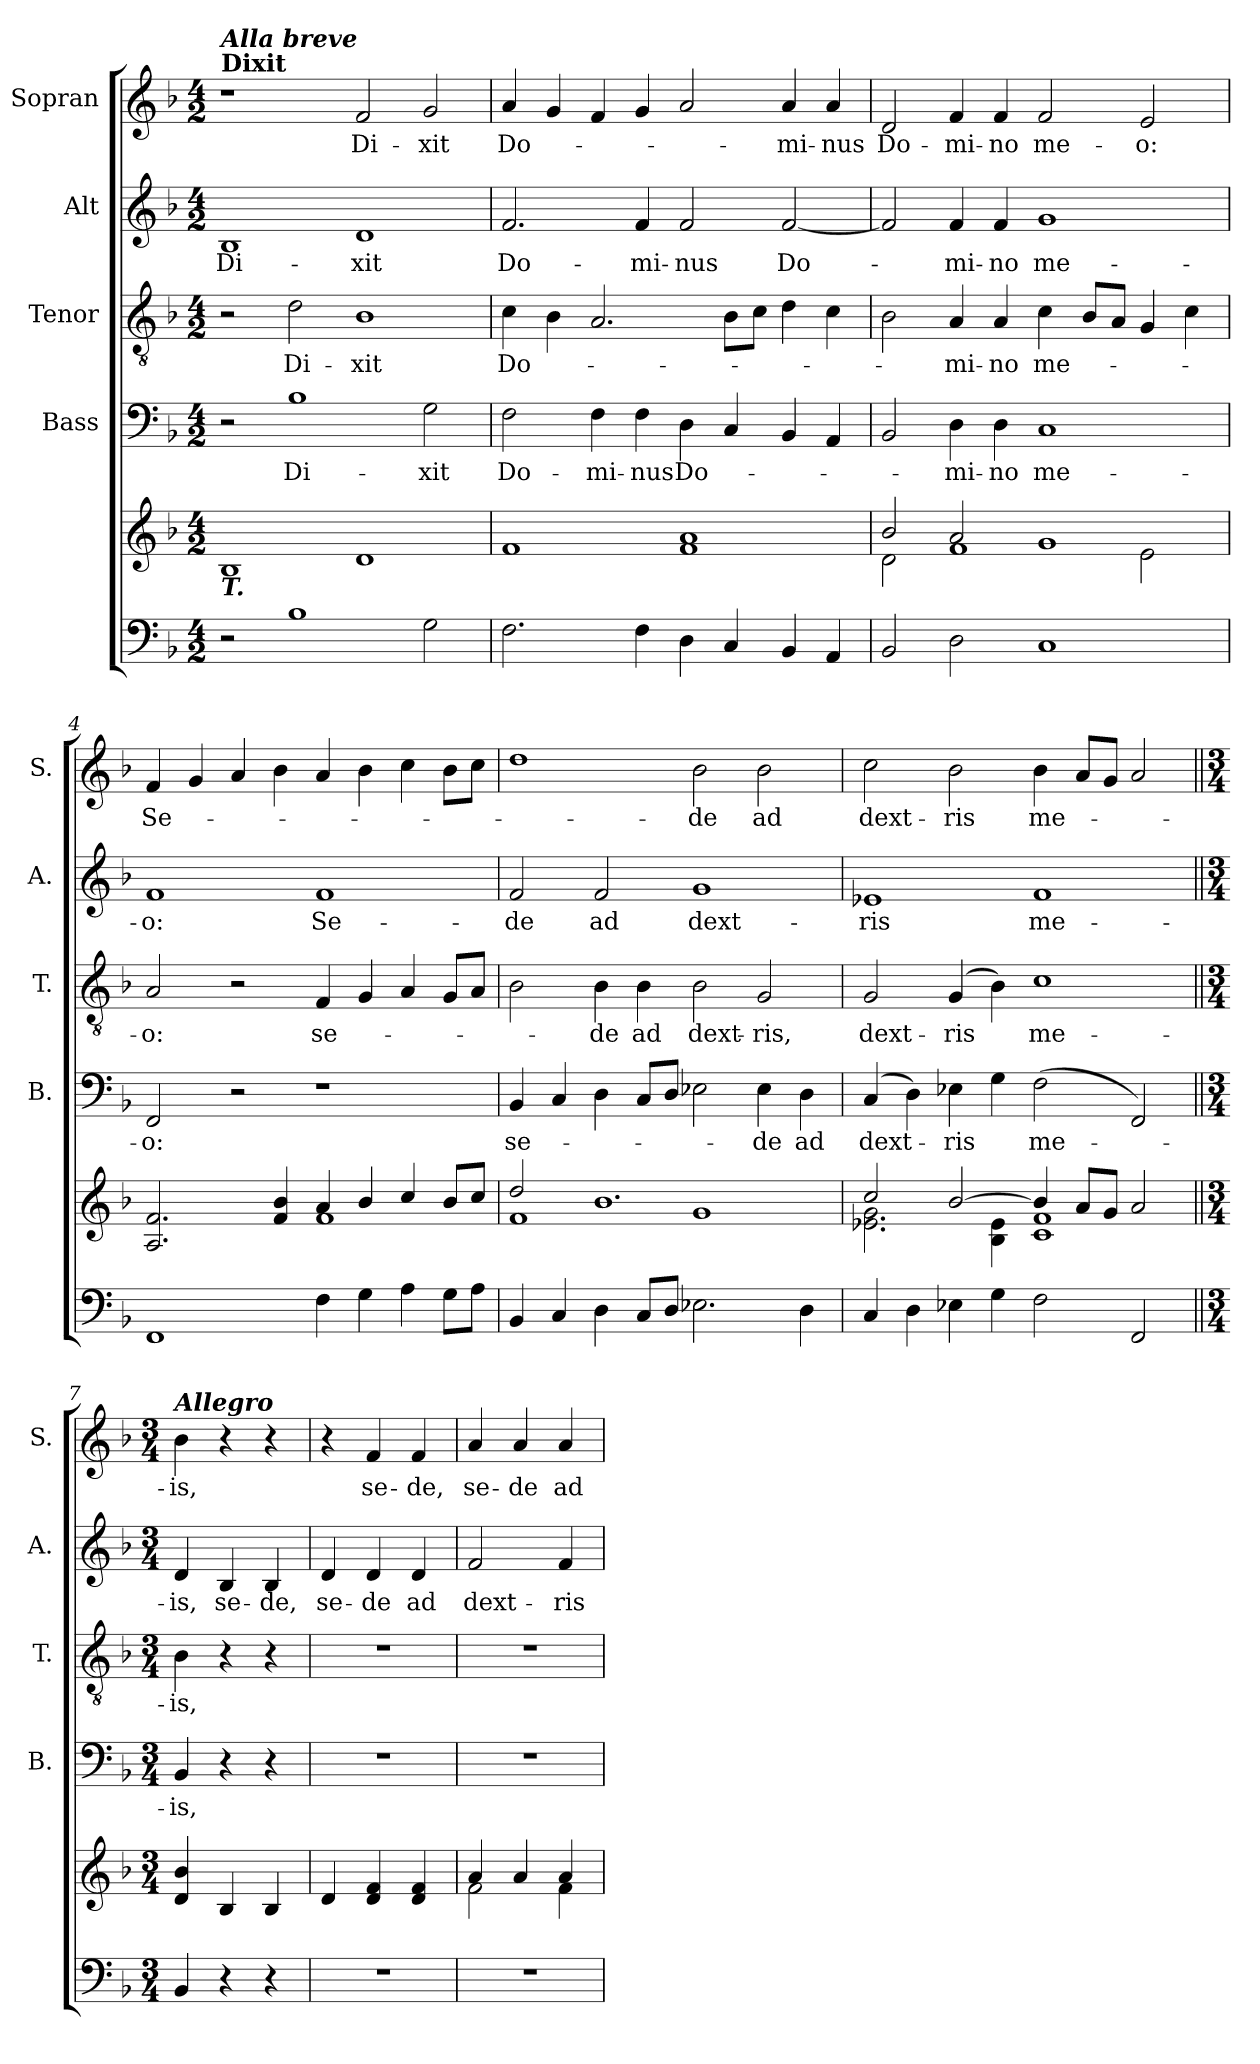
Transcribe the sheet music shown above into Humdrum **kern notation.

**kern	**kern	**kern	**text	**kern	**text	**kern	**text	**kern	**text
*part5	*part5	*part4	*part4	*part3	*part3	*part2	*part2	*part1	*part1
*staff6	*staff5	*staff4	*staff4	*staff3	*staff3	*staff2	*staff2	*staff1	*staff1
*	*	*I"Bass	*	*I"Tenor	*	*I"Alt	*	*I"Sopran	*
*	*	*I'B.	*	*I'T.	*	*I'A.	*	*I'S.	*
*clefF4	*clefG2	*clefF4	*	*clefGv2	*	*clefG2	*	*clefG2	*
*k[b-]	*k[b-]	*k[b-]	*	*k[b-]	*	*k[b-]	*	*k[b-]	*
*F:	*F:	*F:	*	*F:	*	*F:	*	*F:	*
*M4/2	*M4/2	*M4/2	*	*M4/2	*	*M4/2	*	*M4/2	*
=1	=1	=1	=1	=1	=1	=1	=1	=1	=1
!	!	!	!	!	!	!	!	!LO:TX:a:B:t=Dixit	!
!	!	!	!	!	!	!	!	!LO:TX:a:Bi:t=Alla breve	!
!	!LO:TX:b:Bi:t=T.	!	!	!	!	!	!	!	!
!	!	!	!	!	!	!	!LO:LY:b	!	!
2r	1B-	2r	.	2r	.	1B-	Di-	1r	.
!	!	!	!LO:LY:b	!	!LO:LY:b	!	!	!	!
1B-	.	1B-	Di-	2d\	Di-	.	.	.	.
!	!	!	!	!	!LO:LY:b	!	!LO:LY:b	!	!LO:LY:b
.	1d	.	.	1B-	-xit	1d	-xit	2f/	Di-
!	!	!	!LO:LY:b	!	!	!	!	!	!LO:LY:b
2G\	.	2G\	-xit	.	.	.	.	2g/	-xit
=2	=2	=2	=2	=2	=2	=2	=2	=2	=2
!	!	!	!LO:LY:b	!	!LO:LY:b	!	!LO:LY:b	!	!LO:LY:b
2.F\	1f	2F\	Do-	4c\	Do-	2.f/	Do-	4a/	Do-
.	.	.	.	4B-\	.	.	.	4g/	.
!	!	!	!LO:LY:b	!	!	!	!	!	!
.	.	4F\	-mi-	2.A/	.	.	.	4f/	.
!	!	!	!LO:LY:b	!	!	!	!LO:LY:b	!	!
4F\	.	4F\	-nus	.	.	4f/	-mi-	4g/	.
!	!	!	!LO:LY:b	!	!	!	!LO:LY:b	!	!
4D\	1f 1a	4D\	Do-	.	.	2f/	-nus	2a/	.
4C/	.	4C/	.	8B-\L	.	.	.	.	.
.	.	.	.	8c\J	.	.	.	.	.
!	!	!	!	!	!	!	!LO:LY:b	!	!LO:LY:b
4BB-/	.	4BB-/	.	4d\	.	[2f/	Do-	4a/	-mi-
!	!	!	!	!	!	!	!	!	!LO:LY:b
4AA/	.	4AA/	.	4c\	.	.	.	4a/	-nus
=3	=3	=3	=3	=3	=3	=3	=3	=3	=3
*	*^	*	*	*	*	*	*	*	*
!	!	!	!	!	!	!	!	!	!	!LO:LY:b
2BB-/	2b-/	2d\	2BB-/	.	2B-\	.	2f/]	.	2d/	Do-
!	!	!	!	!LO:LY:b	!	!LO:LY:b	!	!LO:LY:b	!	!LO:LY:b
2D\	2a/	1f	4D\	-mi-	4A/	-mi-	4f/	-mi-	4f/	-mi-
!	!	!	!	!LO:LY:b	!	!LO:LY:b	!	!LO:LY:b	!	!LO:LY:b
.	.	.	4D\	-no	4A/	-no	4f/	-no	4f/	-no
!	!	!	!	!LO:LY:b	!	!LO:LY:b	!	!LO:LY:b	!	!LO:LY:b
1C	1g	.	1C	me-	4c\	me-	1g	me-	2f/	me-
.	.	.	.	.	8B-/L	.	.	.	.	.
.	.	.	.	.	8A/J	.	.	.	.	.
!	!	!	!	!	!	!	!	!	!	!LO:LY:b
.	.	2e\	.	.	4G/	.	.	.	2e/	-o:
.	.	.	.	.	4c\	.	.	.	.	.
!!LO:LB:g=z
=4	=4	=4	=4	=4	=4	=4	=4	=4	=4	=4
!	!	!	!	!LO:LY:b	!	!LO:LY:b	!	!LO:LY:b	!	!LO:LY:b
1FF	2.A/ 2.f/	1ryy	2FF/	-o:	2A/	-o:	1f	-o:	4f/	Se-
.	.	.	.	.	.	.	.	.	4g/	.
.	.	.	2r	.	2r	.	.	.	4a/	.
.	4f/ 4b-/	.	.	.	.	.	.	.	4b-\	.
!	!	!	!	!	!	!LO:LY:b	!	!LO:LY:b	!	!
4F\	4a/	1f	1r	.	4F/	se-	1f	Se-	4a/	.
4G\	4b-/	.	.	.	4G/	.	.	.	4b-\	.
4A\	4cc/	.	.	.	4A/	.	.	.	4cc\	.
8G\L	8b-/L	.	.	.	8G/L	.	.	.	8b-\L	.
8A\J	8cc/J	.	.	.	8A/J	.	.	.	8cc\J	.
=5	=5	=5	=5	=5	=5	=5	=5	=5	=5	=5
!	!	!	!	!LO:LY:b	!	!	!	!LO:LY:b	!	!
4BB-/	2dd/	1f	4BB-/	se-	2B-\	.	2f/	-de	1dd	.
4C/	.	.	4C/	.	.	.	.	.	.	.
!	!	!	!	!	!	!LO:LY:b	!	!LO:LY:b	!	!
4D\	1.b-	.	4D\	.	4B-\	-de	2f/	ad	.	.
!	!	!	!	!	!	!LO:LY:b	!	!	!	!
8C/L	.	.	8C/L	.	4B-\	ad	.	.	.	.
8D/J	.	.	8D/J	.	.	.	.	.	.	.
!	!	!	!	!	!	!LO:LY:b	!	!LO:LY:b	!	!LO:LY:b
2.E-X\	.	1g	2E-X\	.	2B-\	dext-	1g	dext-	2b-\	-de
!	!	!	!	!LO:LY:b	!	!LO:LY:b	!	!	!	!LO:LY:b
.	.	.	4E-\	-de	2G/	-ris,	.	.	2b-\	ad
!	!	!	!	!LO:LY:b	!	!	!	!	!	!
4D\	.	.	4D\	ad	.	.	.	.	.	.
=6	=6	=6	=6	=6	=6	=6	=6	=6	=6	=6
!	!	!	!	!LO:LY:b	!	!LO:LY:b	!	!LO:LY:b	!	!LO:LY:b
4C/	2cc/	2.e-X\ 2.g\	(4C/	dext-	2G/	dext-	1e-X	-ris	2cc\	dext-
4D\	.	.	4D\)	.	.	.	.	.	.	.
!	!	!	!	!LO:LY:b	!	!LO:LY:b	!	!	!	!LO:LY:b
4E-X\	[>2b-/	.	4E-X\	-ris	(4G/	-ris	.	.	2b-\	-ris
4G\	.	4B-\ 4e-\	4G\	.	4B-\)	.	.	.	.	.
!	!	!	!	!LO:LY:b	!	!LO:LY:b	!	!LO:LY:b	!	!LO:LY:b
2F\	4b-/]	1c 1f	(>2F\	me-	1c	me-	1f	me-	4b-\	me-
.	8a/L	.	.	.	.	.	.	.	8a/L	.
.	8g/J	.	.	.	.	.	.	.	8g/J	.
2FF/	2a/	.	2FF/)	.	.	.	.	.	2a/	.
*	*v	*v	*	*	*	*	*	*	*	*
!!LO:PB:g=z
=7||	=7||	=7||	=7||	=7||	=7||	=7||	=7||	=7||	=7||
*M3/4	*M3/4	*M3/4	*	*M3/4	*	*M3/4	*	*M3/4	*
!	!	!	!	!	!	!	!	!LO:TX:a:Bi:t=Allegro	!
!	!	!	!LO:LY:b	!	!LO:LY:b	!	!LO:LY:b	!	!LO:LY:b
4BB-/	4d/ 4b-/	4BB-/	-is,	4B-\	-is,	4d/	-is,	4b-\	-is,
!	!	!	!	!	!	!	!LO:LY:b	!	!
4r	4B-/	4r	.	4r	.	4B-/	se-	4r	.
!	!	!	!	!	!	!	!LO:LY:b	!	!
4r	4B-/	4r	.	4r	.	4B-/	-de,	4r	.
=8	=8	=8	=8	=8	=8	=8	=8	=8	=8
!	!	!	!	!	!	!	!LO:LY:b	!	!
2.r	4d/	2.r	.	2.r	.	4d/	se-	4r	.
!	!	!	!	!	!	!	!LO:LY:b	!	!LO:LY:b
.	4d/ 4f/	.	.	.	.	4d/	-de	4f/	se-
!	!	!	!	!	!	!	!LO:LY:b	!	!LO:LY:b
.	4d/ 4f/	.	.	.	.	4d/	ad	4f/	-de,
=9	=9	=9	=9	=9	=9	=9	=9	=9	=9
*	*^	*	*	*	*	*	*	*	*
!	!	!	!	!	!	!	!	!LO:LY:b	!	!LO:LY:b
2.r	4a/	2f\	2.r	.	2.r	.	2f/	dext-	4a/	se-
!	!	!	!	!	!	!	!	!	!	!LO:LY:b
.	4a/	.	.	.	.	.	.	.	4a/	-de
!	!	!	!	!	!	!	!	!LO:LY:b	!	!LO:LY:b
.	4a/	4f\	.	.	.	.	4f/	-ris	4a/	ad
*	*v	*v	*	*	*	*	*	*	*	*
=	=	=	=	=	=	=	=	=	=
*-	*-	*-	*-	*-	*-	*-	*-	*-	*-
